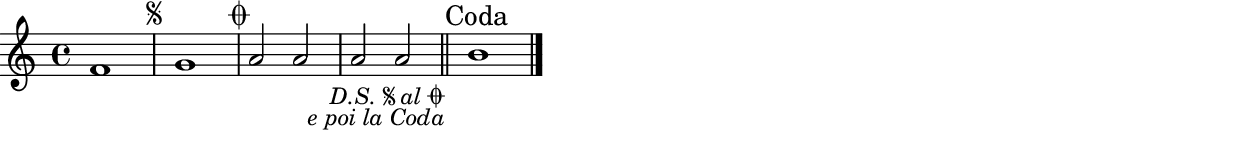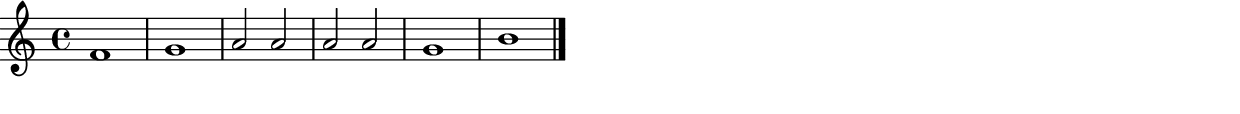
%% Generated by lilypond-book
%% Options: [exampleindent=10.16\mm,indent=0\mm,line-width=12.0\cm,paper-height=845.047\pt,paper-width=597.508\pt,papersize='(cons (* 597.508 pt) (* 845.047 pt)),quote]
\include "lilypond-book-preamble.ly"


% ****************************************************************
% Start cut-&-pastable-section
% ****************************************************************

#(ly:set-option 'eps-box-padding 3.000000)



\paper {
  #(set-paper-size '(cons (* 597.508 pt) (* 845.047 pt)))
  indent = 0\mm
  line-width = 12.0\cm
  % offset the left padding, also add 1mm as lilypond creates cropped
  % images with a little space on the right
  line-width = #(- line-width (* mm  3.000000) (* mm 1))
  line-width = 12.0\cm - 2.0 * 10.16\mm
  % offset the left padding, also add 1mm as lilypond creates cropped
  % images with a little space on the right
  line-width = #(- line-width (* mm  3.000000) (* mm 1))
}

\layout {
  
}




% ****************************************************************
% ly snippet:
% ****************************************************************
\sourcefileline 584
music = \fixed c' {
  f1
  \repeat segno 2 {
    g1
    \alternative {
      \volta 1 { \repeat unfold 4 { a2 } }
      \volta 2 \volta #'() {
        \section
        \sectionLabel "Coda"
      }
    }
  }
  b1
  \fine
}

\score { \music }
\score { \unfoldRepeats \music }


% ****************************************************************
% end ly snippet
% ****************************************************************
